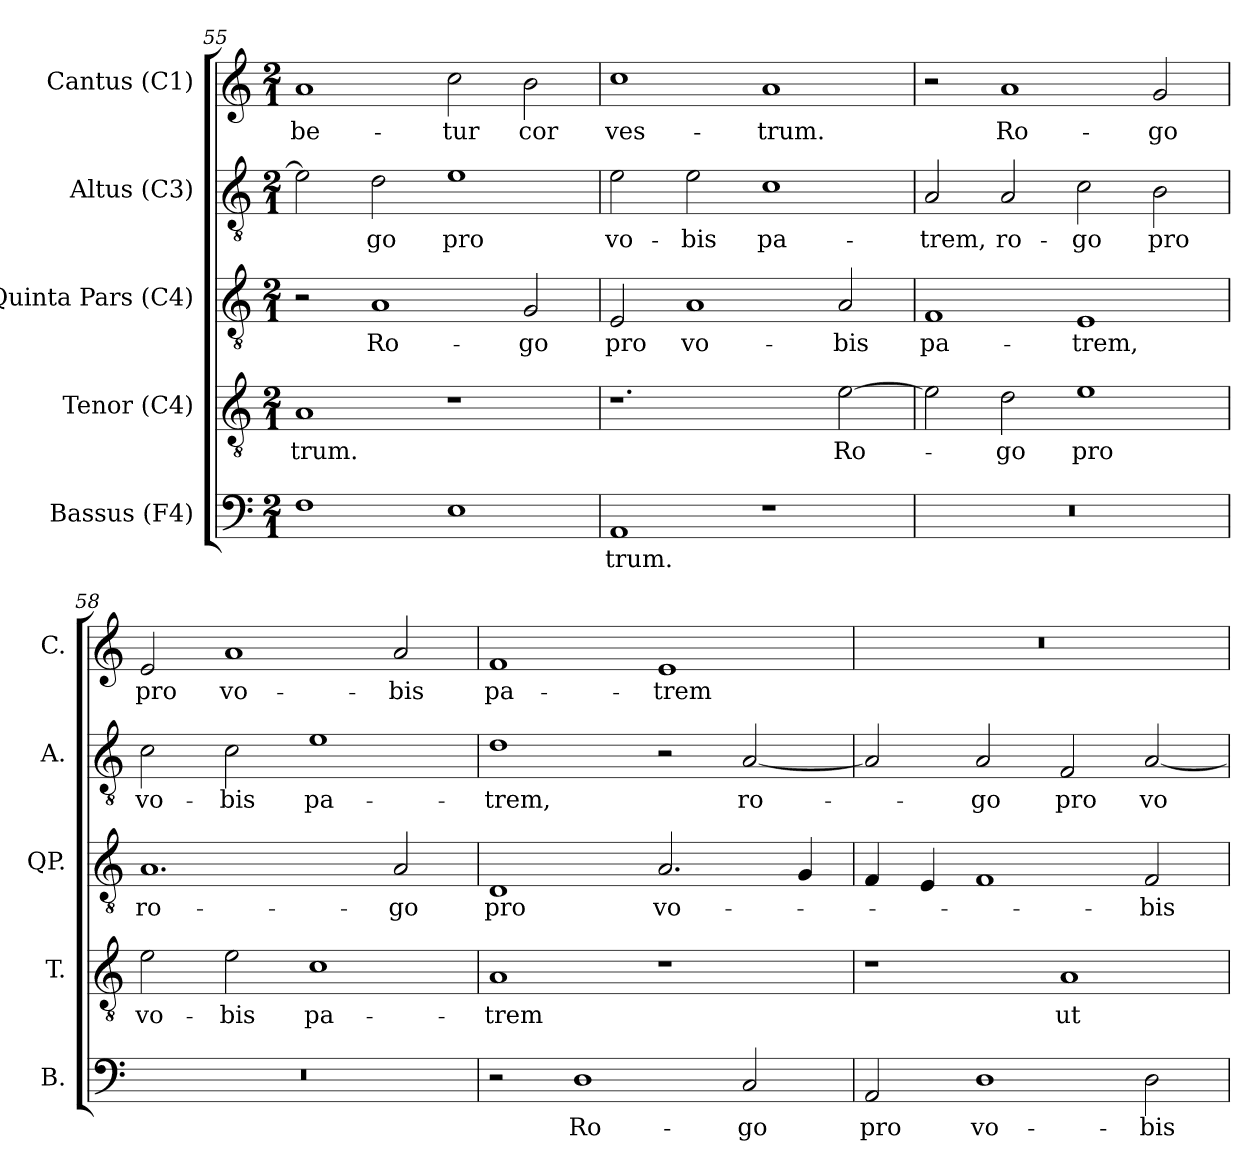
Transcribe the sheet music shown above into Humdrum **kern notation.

**kern	**text	**kern	**text	**kern	**text	**kern	**text	**kern	**text
*part5	*part5	*part4	*part4	*part3	*part3	*part2	*part2	*part1	*part1
*staff5	*staff5	*staff4	*staff4	*staff3	*staff3	*staff2	*staff2	*staff1	*staff1
*I"Bassus (F4)	*	*I"Tenor (C4)	*	*I"Quinta Pars (C4)	*	*I"Altus (C3)	*	*I"Cantus (C1)	*
*I'B.	*	*I'T.	*	*I'QP.	*	*I'A.	*	*I'C.	*
*clefF4	*	*clefGv2	*	*clefGv2	*	*clefGv2	*	*clefG2	*
*	*	*ITrd7c12	*	*ITrd7c12	*	*ITrd7c12	*	*	*
*k[]	*	*k[]	*	*k[]	*	*k[]	*	*k[]	*
*C:	*	*C:	*	*C:	*	*C:	*	*C:	*
*M2/1	*	*M2/1	*	*M2/1	*	*M2/1	*	*M2/1	*
=55	=55	=55	=55	=55	=55	=55	=55	=55	=55
!	!	!	!LO:LY:b:color=#000000	!	!	!	!	!	!
!	!	!	!	!	!	!	!	!	!LO:LY:b:color=#000000
1Fi	.	1AAi	-trum.	2r	.	2Ei\]	.	1ai	-be-
!	!	!	!	!	!LO:LY:b:color=#000000	!	!	!	!
!	!	!	!	!	!	!	!LO:LY:b:color=#000000	!	!
.	.	.	.	1AAi	Ro-	2Di\	-go	.	.
!	!	!	!	!	!	!	!LO:LY:b:color=#000000	!	!
!	!	!	!	!	!	!	!	!	!LO:LY:b:color=#000000
1Ei	.	1r	.	.	.	1Ei	pro	2cci\	-tur
!	!	!	!	!	!LO:LY:b:color=#000000	!	!	!	!
!	!	!	!	!	!	!	!	!	!LO:LY:b:color=#000000
.	.	.	.	2GGi/	-go	.	.	2bi\	cor
=56	=56	=56	=56	=56	=56	=56	=56	=56	=56
!	!LO:LY:b:color=#000000	!	!	!	!	!	!	!	!
!	!	!	!	!	!LO:LY:b:color=#000000	!	!	!	!
!	!	!	!	!	!	!	!LO:LY:b:color=#000000	!	!
!	!	!	!	!	!	!	!	!	!LO:LY:b:color=#000000
1AAi	-trum.	1.r	.	2EEi/	pro	2Ei\	vo-	1cci	ves-
!	!	!	!	!	!LO:LY:b:color=#000000	!	!	!	!
!	!	!	!	!	!	!	!LO:LY:b:color=#000000	!	!
.	.	.	.	1AAi	vo-	2Ei\	-bis	.	.
!	!	!	!	!	!	!	!LO:LY:b:color=#000000	!	!
!	!	!	!	!	!	!	!	!	!LO:LY:b:color=#000000
1r	.	.	.	.	.	1Ci	pa-	1ai	-trum.
!	!	!	!LO:LY:b:color=#000000	!	!	!	!	!	!
!	!	!	!	!	!LO:LY:b:color=#000000	!	!	!	!
.	.	[2Ei\	Ro-	2AAi/	-bis	.	.	.	.
=57	=57	=57	=57	=57	=57	=57	=57	=57	=57
!LO:N:vis=1	!	!	!	!	!	!	!	!	!
!	!	!	!	!	!LO:LY:b:color=#000000	!	!	!	!
!	!	!	!	!	!	!	!LO:LY:b:color=#000000	!	!
0r	.	2Ei\]	.	1FFi	pa-	2AAi/	-trem,	2r	.
!	!	!	!LO:LY:b:color=#000000	!	!	!	!	!	!
!	!	!	!	!	!	!	!LO:LY:b:color=#000000	!	!
!	!	!	!	!	!	!	!	!	!LO:LY:b:color=#000000
.	.	2Di\	-go	.	.	2AAi/	ro-	1ai	Ro-
!	!	!	!LO:LY:b:color=#000000	!	!	!	!	!	!
!	!	!	!	!	!LO:LY:b:color=#000000	!	!	!	!
!	!	!	!	!	!	!	!LO:LY:b:color=#000000	!	!
.	.	1Ei	pro	1EEi	-trem,	2Ci\	-go	.	.
!	!	!	!	!	!	!	!LO:LY:b:color=#000000	!	!
!	!	!	!	!	!	!	!	!	!LO:LY:b:color=#000000
.	.	.	.	.	.	2BBi\	pro	2gi/	-go
!!LO:LB:g=z
=58	=58	=58	=58	=58	=58	=58	=58	=58	=58
!LO:N:vis=1	!	!	!	!	!	!	!	!	!
!	!	!	!LO:LY:b:color=#000000	!	!	!	!	!	!
!	!	!	!	!	!LO:LY:b:color=#000000	!	!	!	!
!	!	!	!	!	!	!	!LO:LY:b:color=#000000	!	!
!	!	!	!	!	!	!	!	!	!LO:LY:b:color=#000000
0r	.	2Ei\	vo-	1.AAi	ro-	2Ci\	vo-	2ei/	pro
!	!	!	!LO:LY:b:color=#000000	!	!	!	!	!	!
!	!	!	!	!	!	!	!LO:LY:b:color=#000000	!	!
!	!	!	!	!	!	!	!	!	!LO:LY:b:color=#000000
.	.	2Ei\	-bis	.	.	2Ci\	-bis	1ai	vo-
!	!	!	!LO:LY:b:color=#000000	!	!	!	!	!	!
!	!	!	!	!	!	!	!LO:LY:b:color=#000000	!	!
.	.	1Ci	pa-	.	.	1Ei	pa-	.	.
!	!	!	!	!	!LO:LY:b:color=#000000	!	!	!	!
!	!	!	!	!	!	!	!	!	!LO:LY:b:color=#000000
.	.	.	.	2AAi/	-go	.	.	2ai/	-bis
=59	=59	=59	=59	=59	=59	=59	=59	=59	=59
!	!	!	!LO:LY:b:color=#000000	!	!	!	!	!	!
!	!	!	!	!	!LO:LY:b:color=#000000	!	!	!	!
!	!	!	!	!	!	!	!LO:LY:b:color=#000000	!	!
!	!	!	!	!	!	!	!	!	!LO:LY:b:color=#000000
2r	.	1AAi	-trem	1DDi	pro	1Di	-trem,	1fi	pa-
!	!LO:LY:b:color=#000000	!	!	!	!	!	!	!	!
1Di	Ro-	.	.	.	.	.	.	.	.
!	!	!	!	!	!LO:LY:b:color=#000000	!	!	!	!
!	!	!	!	!	!	!	!	!	!LO:LY:b:color=#000000
.	.	1r	.	2.AAi/	vo-	2r	.	1ei	-trem
!	!LO:LY:b:color=#000000	!	!	!	!	!	!	!	!
!	!	!	!	!	!	!	!LO:LY:b:color=#000000	!	!
2Ci/	-go	.	.	.	.	[2AAi/	ro-	.	.
.	.	.	.	4GGi/	.	.	.	.	.
=60	=60	=60	=60	=60	=60	=60	=60	=60	=60
!	!LO:LY:b:color=#000000	!	!	!	!	!	!	!LO:N:vis=1	!
2AAi/	pro	1r	.	4FFi/	.	2AAi/]	.	0r	.
.	.	.	.	4EEi/	.	.	.	.	.
!	!LO:LY:b:color=#000000	!	!	!	!	!	!	!	!
!	!	!	!	!	!	!	!LO:LY:b:color=#000000	!	!
1Di	vo-	.	.	1FFi	.	2AAi/	-go	.	.
!	!	!	!LO:LY:b:color=#000000	!	!	!	!	!	!
!	!	!	!	!	!	!	!LO:LY:b:color=#000000	!	!
.	.	1AAi	ut	.	.	2FFi/	pro	.	.
!	!LO:LY:b:color=#000000	!	!	!	!	!	!	!	!
!	!	!	!	!	!LO:LY:b:color=#000000	!	!	!	!
!	!	!	!	!	!	!	!LO:LY:b:color=#000000	!	!
2Di\	-bis	.	.	2FFi/	-bis	[2AAi/	vo-	.	.
=	=	=	=	=	=	=	=	=	=
*-	*-	*-	*-	*-	*-	*-	*-	*-	*-
